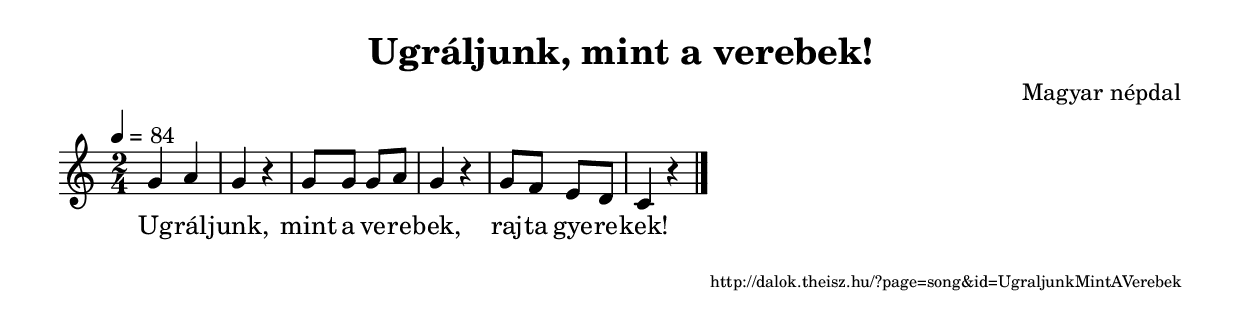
\version "2.10.33"


\header {
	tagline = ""	title = "Ugráljunk, mint a verebek!"
	composer = "Magyar népdal"
}

VoiceA = { \key c \major \override Staff.TimeSignature #'style = #'()  \time 2/4 \tempo 4=84
	\relative f' { g4 a g r g8 g g a g4 r g8 f e d c4 r \bar "|."
	}
}
SplitLyricsA = \lyricmode { 
Ug -- rál -- junk,
mint a ve -- re -- bek,
raj -- ta gye -- re -- kek!
}
\score {
	<<
		\context Voice = songStaff { \VoiceA }
		\lyricsto "songStaff" \new Lyrics \SplitLyricsA
	>>
	\layout {
		indent = #0
	}
}

\score {
	<<
		\context Voice = songStaff { \VoiceA }
	>>
	\midi {
	}
}

\markup { \fill-line { \hspace #1 \super http://dalok.theisz.hu/?page=song&id=UgraljunkMintAVerebek } }

\paper {
}
